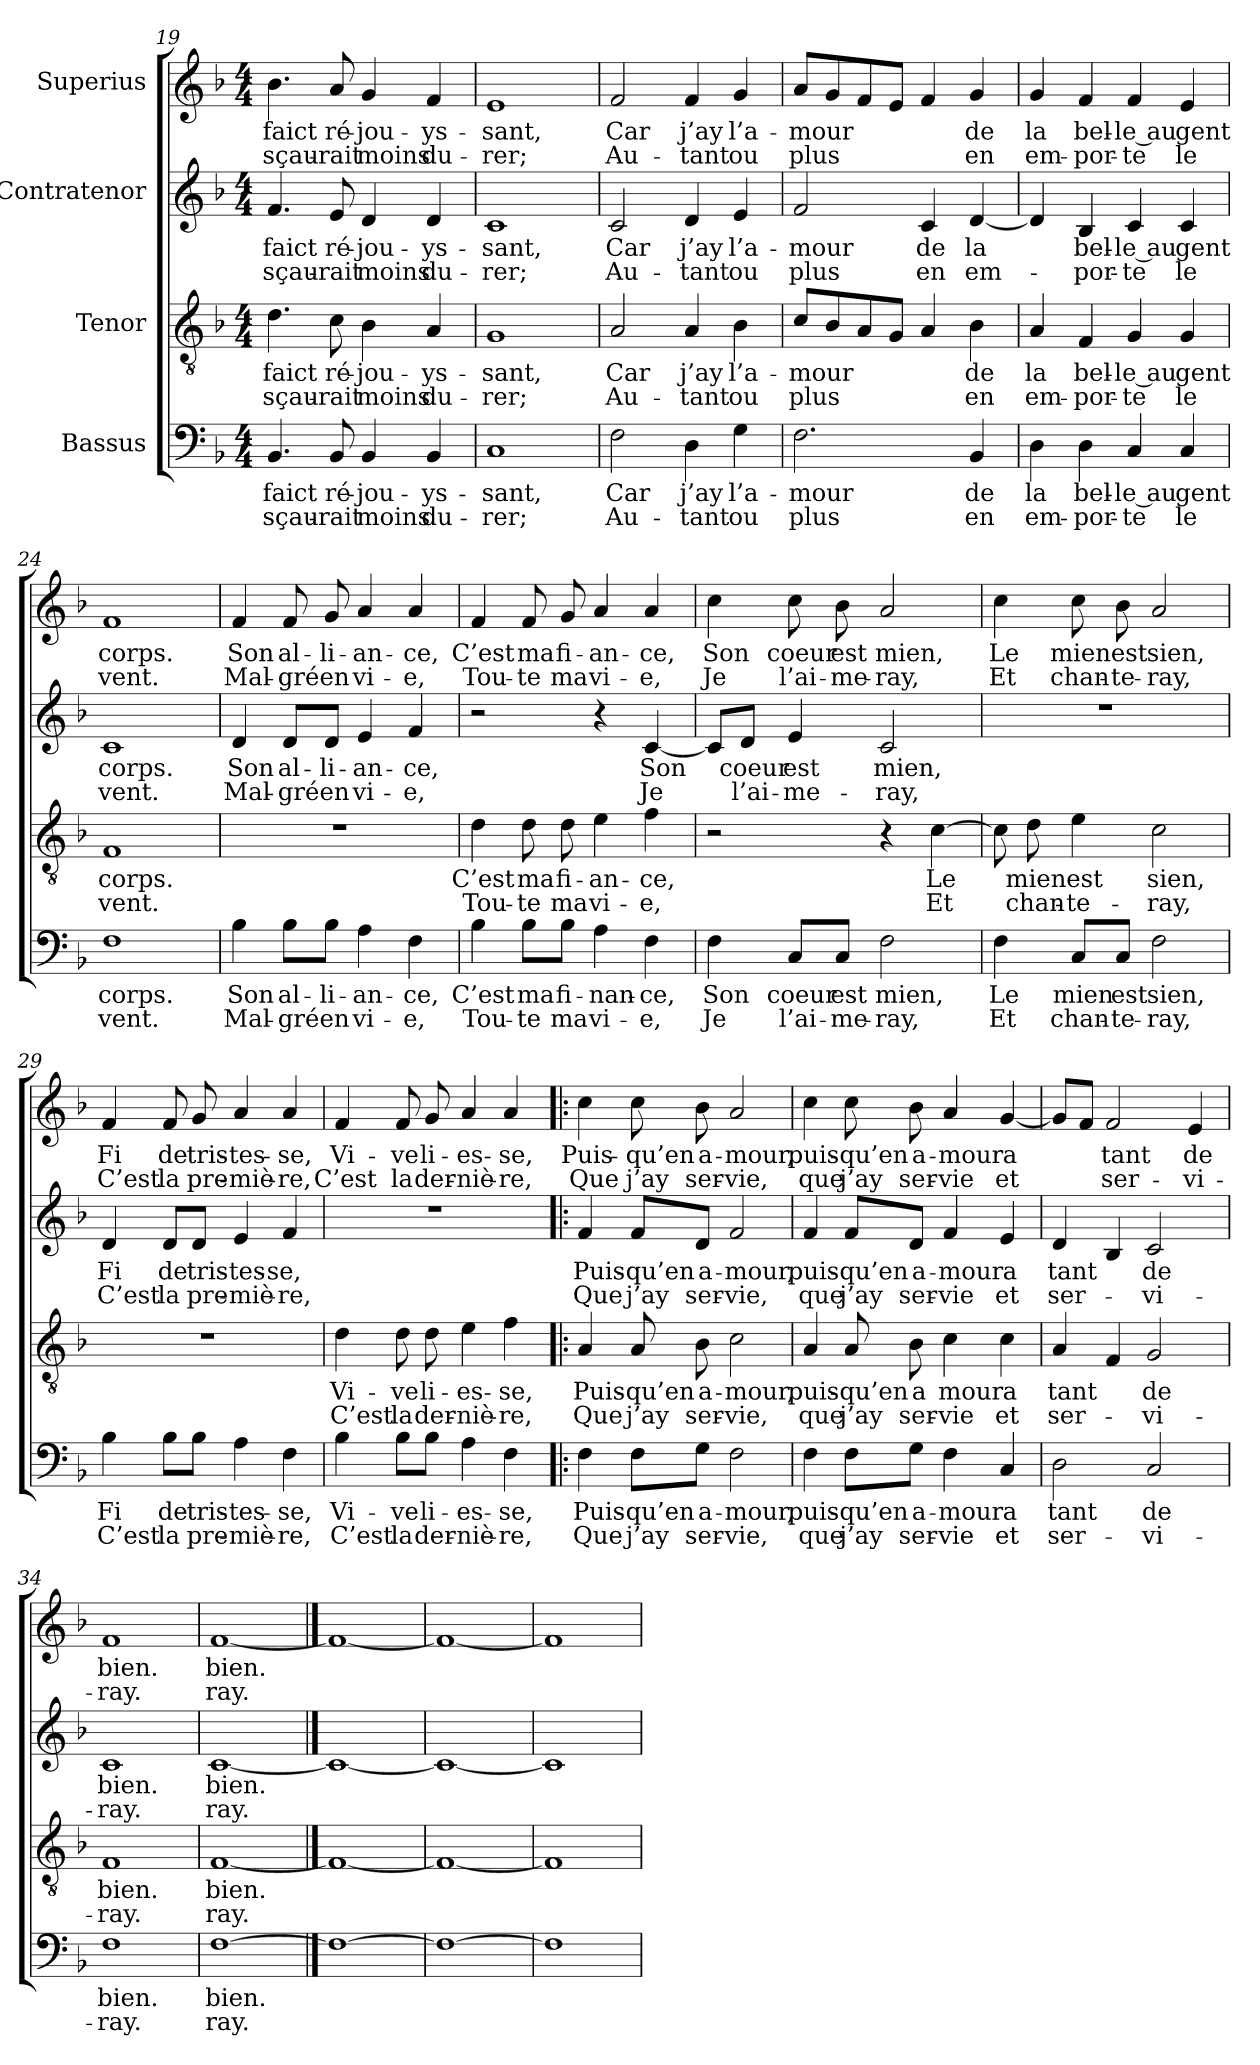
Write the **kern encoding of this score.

**kern	**text	**text	**kern	**text	**text	**kern	**text	**text	**kern	**text	**text
*part4	*part4	*part4	*part3	*part3	*part3	*part2	*part2	*part2	*part1	*part1	*part1
*staff4	*staff4	*staff4	*staff3	*staff3	*staff3	*staff2	*staff2	*staff2	*staff1	*staff1	*staff1
*I"Bassus	*	*	*I"Tenor	*	*	*I"Contratenor	*	*	*I"Superius	*	*
*clefF4	*	*	*clefGv2	*	*	*clefG2	*	*	*clefG2	*	*
*k[b-]	*	*	*k[b-]	*	*	*k[b-]	*	*	*k[b-]	*	*
*M4/4	*	*	*M4/4	*	*	*M4/4	*	*	*M4/4	*	*
=19	=19	=19	=19	=19	=19	=19	=19	=19	=19	=19	=19
4.BB-/	faict	sçau-	4.d\	faict	sçau-	4.f/	faict	sçau-	4.b-\	faict	sçau-
8BB-/	ré-	-rait	8c\	ré-	-rait	8e/	ré-	-rait	8a/	ré-	-rait
4BB-/	-jou-	moins	4B-\	-jou-	moins	4d/	-jou-	moins	4g/	-jou-	moins
4BB-/	-ys-	du-	4A/	-ys-	du-	4d/	-ys-	du-	4f/	-ys-	du-
=20	=20	=20	=20	=20	=20	=20	=20	=20	=20	=20	=20
1C/	-sant,	-rer;	1G/	-sant,	-rer;	1c/	-sant,	-rer;	1e/	-sant,	-rer;
=21	=21	=21	=21	=21	=21	=21	=21	=21	=21	=21	=21
2F\	Car	Au-	2A/	Car	Au-	2c/	Car	Au-	2f/	Car	Au-
4D\	j’ay	-tant	4A/	j’ay	-tant	4d/	j’ay	-tant	4f/	j’ay	-tant
4G\	l’a-	ou	4B-\	l’a-	ou	4e/	l’a-	ou	4g/	l’a-	ou
=22	=22	=22	=22	=22	=22	=22	=22	=22	=22	=22	=22
2.F\	-mour	plus	8c/L	-mour	plus	2f/	-mour	plus	8a/L	-mour	plus
.	.	.	8B-/	.	.	.	.	.	8g/	.	.
.	.	.	8A/	.	.	.	.	.	8f/	.	.
.	.	.	8G/J	.	.	.	.	.	8e/J	.	.
.	.	.	4A/	.	.	4c/	de	en	4f/	.	.
4BB-/	de	en	4B-\	de	en	[4d/	la	em-	4g/	de	en
=23	=23	=23	=23	=23	=23	=23	=23	=23	=23	=23	=23
4D\	la	em-	4A/	la	em-	4d/]	.	.	4g/	la	em-
4D\	bel-	-por-	4F/	bel-	-por-	4B-/	bel-	-por-	4f/	bel-	-por-
4C/	-le au	-te	4G/	-le au	-te	4c/	-le au	-te	4f/	-le au	-te
4C/	gent	le	4G/	gent	le	4c/	gent	le	4e/	gent	le
=24	=24	=24	=24	=24	=24	=24	=24	=24	=24	=24	=24
1F\	corps.	vent.	1F/	corps.	vent.	1c/	corps.	vent.	1f/	corps.	vent.
=25	=25	=25	=25	=25	=25	=25	=25	=25	=25	=25	=25
4B-\	Son	Mal-	1r	.	.	4d/	Son	Mal-	4f/	Son	Mal-
8B-\L	al-	-gré	.	.	.	8d/L	al-	-gré	8f/	al-	-gré
8B-\J	-li-	en	.	.	.	8d/J	-li-	en	8g/	-li-	en
4A\	-an-	vi-	.	.	.	4e/	-an-	vi-	4a/	-an-	vi-
4F\	-ce,	-e,	.	.	.	4f/	-ce,	-e,	4a/	-ce,	-e,
=26	=26	=26	=26	=26	=26	=26	=26	=26	=26	=26	=26
4B-\	C’est	Tou-	4d\	C’est	Tou-	2r	.	.	4f/	C’est	Tou-
8B-\L	ma	-te	8d\	ma	-te	.	.	.	8f/	ma	-te
8B-\J	fi-	ma	8d\	fi-	ma	.	.	.	8g/	fi-	ma
4A\	-nan-	vi-	4e\	-an-	vi-	4r	.	.	4a/	-an-	vi-
4F\	-ce,	-e,	4f\	-ce,	-e,	[4c/	Son	Je	4a/	-ce,	-e,
=27	=27	=27	=27	=27	=27	=27	=27	=27	=27	=27	=27
4F\	Son	Je	2r	.	.	8c/L]	.	.	4cc\	Son	Je
.	.	.	.	.	.	8d/J	coeur	l’ai-	.	.	.
8C/L	coeur	l’ai-	.	.	.	4e/	est	-me-	8cc\	coeur	l’ai-
8C/J	est	-me-	.	.	.	.	.	.	8b-\	est	-me-
2F\	mien,	-ray,	4r	.	.	2c/	mien,	-ray,	2a/	mien,	-ray,
.	.	.	[4c\	Le	Et	.	.	.	.	.	.
=28	=28	=28	=28	=28	=28	=28	=28	=28	=28	=28	=28
4F\	Le	Et	8c\]	.	.	1r	.	.	4cc\	Le	Et
.	.	.	8d\	mien	chan-	.	.	.	.	.	.
8C/L	mien	chan-	4e\	est	-te-	.	.	.	8cc\	mien	chan-
8C/J	est	-te-	.	.	.	.	.	.	8b-\	est	-te-
2F\	sien,	-ray,	2c\	sien,	-ray,	.	.	.	2a/	sien,	-ray,
=29	=29	=29	=29	=29	=29	=29	=29	=29	=29	=29	=29
4B-\	Fi	C’est	1r	.	.	4d/	Fi	C’est	4f/	Fi	C’est
8B-\L	de	la	.	.	.	8d/L	de	la	8f/	de	la
8B-\J	tris-	pre-	.	.	.	8d/J	tris-	pre-	8g/	tris-	pre-
4A\	-tes-	-miè-	.	.	.	4e/	-tes-	-miè-	4a/	-tes-	-miè-
4F\	-se,	-re,	.	.	.	4f/	-se,	-re,	4a/	-se,	-re,
=30	=30	=30	=30	=30	=30	=30	=30	=30	=30	=30	=30
4B-\	Vi-	C’est	4d\	Vi-	C’est	1r	.	.	4f/	Vi-	C’est
8B-\L	-ve	la	8d\	-ve	la	.	.	.	8f/	-ve	la
8B-\J	li-	der-	8d\	li-	der-	.	.	.	8g/	li-	der-
4A\	-es-	-niè-	4e\	-es-	-niè-	.	.	.	4a/	-es-	-niè-
4F\	-se,	-re,	4f\	-se,	-re,	.	.	.	4a/	-se,	-re,
=31!|:	=31!|:	=31!|:	=31!|:	=31!|:	=31!|:	=31!|:	=31!|:	=31!|:	=31!|:	=31!|:	=31!|:
4F\	Puis-	Que	4A/	Puis-	Que	4f/	Puis-	Que	4cc\	Puis-	Que
8F\L	-qu’en	j’ay	8A/	-qu’en	j’ay	8f/L	-qu’en	j’ay	8cc\	-qu’en	j’ay
8G\J	a-	ser-	8B-\	a-	ser-	8d/J	a-	ser-	8b-\	a-	ser-
2F\	-mour,	-vie,	2c\	-mour,	-vie,	2f/	-mour,	-vie,	2a/	-mour,	-vie,
=32	=32	=32	=32	=32	=32	=32	=32	=32	=32	=32	=32
4F\	puis-	que	4A/	puis-	que	4f/	puis-	que	4cc\	puis-	que
8F\L	-qu’en	j’ay	8A/	-qu’en	j’ay	8f/L	-qu’en	j’ay	8cc\	-qu’en	j’ay
8G\J	a-	ser-	8B-\	a	ser-	8d/J	a-	ser-	8b-\	a-	ser-
4F\	-mour	-vie	4c\	mour	-vie	4f/	-mour	-vie	4a/	-mour	-vie
4C/	a	et	4c\	a	et	4e/	a	et	[4g/	a	et
=33	=33	=33	=33	=33	=33	=33	=33	=33	=33	=33	=33
2D\	tant	ser-	4A/	tant	ser-	4d/	tant	ser-	8g/L]	.	.
.	.	.	.	.	.	.	.	.	8f/J	.	.
.	.	.	4F/	.	.	4B-/	.	.	2f/	tant	ser-
2C/	de	-vi-	2G/	de	-vi-	2c/	de	-vi-	.	.	.
.	.	.	.	.	.	.	.	.	4e/	de	-vi-
=34	=34	=34	=34	=34	=34	=34	=34	=34	=34	=34	=34
1F\	bien.	-ray.	1F/	bien.	-ray.	1c/	bien.	-ray.	1f/	bien.	-ray.
=35	=35	=35	=35	=35	=35	=35	=35	=35	=35	=35	=35
[1F\	bien.	- ray.	[1F/	bien.	- ray.	[1c/	bien.	- ray.	[1f/	bien.	- ray.
==36	==36	==36	==36	==36	==36	==36	==36	==36	==36	==36	==36
1F\_	.	.	1F/_	.	.	1c/_	.	.	1f/_	.	.
=37	=37	=37	=37	=37	=37	=37	=37	=37	=37	=37	=37
1F\_	.	.	1F/_	.	.	1c/_	.	.	1f/_	.	.
=38	=38	=38	=38	=38	=38	=38	=38	=38	=38	=38	=38
1F\]	.	.	1F/]	.	.	1c/]	.	.	1f/]	.	.
=	=	=	=	=	=	=	=	=	=	=	=
*-	*-	*-	*-	*-	*-	*-	*-	*-	*-	*-	*-
